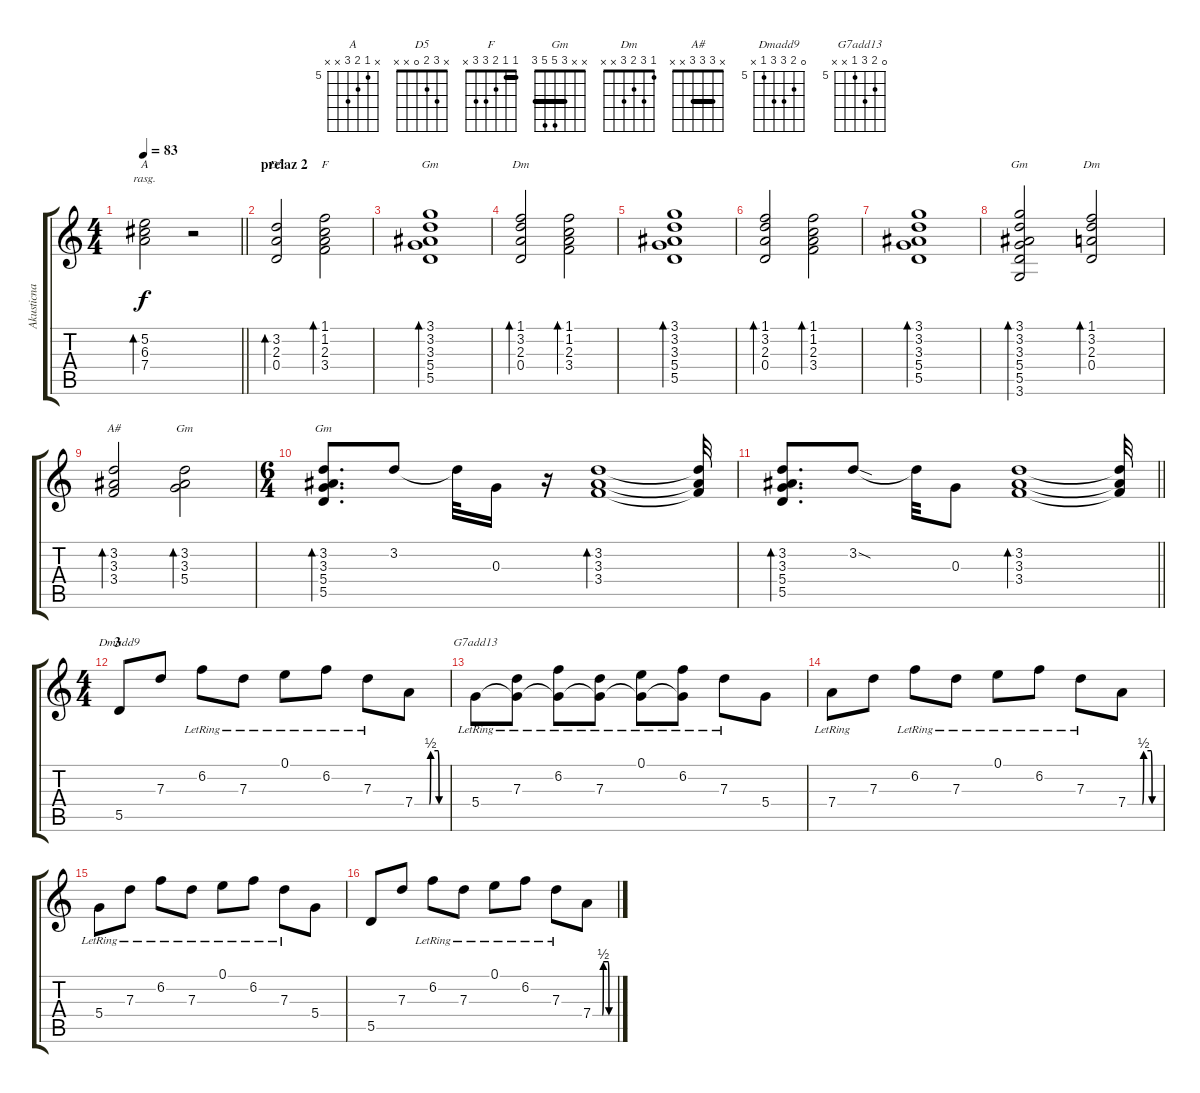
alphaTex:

\track ("Akusticna gitara" "Akusticna ") {instrument acousticguitarsteel}
\staff {score tabs}
\tuning (E4 B3 G3 D3 A2 E2) {hide}
\chord ("A" x 5 6 7 x x) {firstfret 5}
\chord ("D5" x 3 2 0 x x)
\chord ("F" 1 1 2 3 3 x) {barre 1}
\chord ("Gm" 3 3 3 5 5 x) {barre 3}
\chord ("Dm" 1 3 2 0 x x)
\chord ("Gm" 3 3 3 5 5 3) {firstfret 3 barre 3}
\chord ("Dm" 1 3 2 3 x x)
\chord ("A#" x 3 3 3 x x) {barre 3}
\chord ("Gm" 3 3 3 5 x x) {barre 3}
\chord ("Gm" x x 3 5 5 3) {barre 3}
\chord ("Dmadd9" 0 6 7 7 5 x) {firstfret 5}
\chord ("G7add13" 0 6 7 5 x x) {firstfret 5}
\ts (4 4)
\tempo 83
\clef g2
\barLineRight lightlight
\ks c
(5.2 6.3 7.4).2{bd 240 ch "A" rasg ii dy f} r.2 |
\section ("" "prelaz 2")
(3.2 2.3 0.4).2{bd 240 ch "D5"} (1.1 1.2 2.3 3.4).2{bd 120 ch "F"} |
(3.1 3.2 3.3 5.4 5.5).1{bd 120 ch "Gm"} |
(1.1 3.2 2.3 0.4).2{bd 120 ch "Dm"} (1.1 1.2 2.3 3.4).2{bd 120} |
(3.1 3.2 3.3 5.4 5.5).1{bd 120} |
(1.1 3.2 2.3 0.4).2{bd 120} (1.1 1.2 2.3 3.4).2{bd 120} |
(3.1 3.2 3.3 5.4 5.5).1{bd 120} |
(3.1 3.2 3.3 5.4 5.5 3.6).2{bd 120 ch "Gm"} (1.1 3.2 2.3 0.4).2{bd 120 ch "Dm"} |
(3.2 3.3 3.4).2{bd 120 ch "A#"} (3.2 3.3 5.4).2{bd 120 ch "Gm"} |
\ts (6 4)
(3.2 3.3 5.4 5.5).8{d bd 240 ch "Gm"} 3.2.8 3.2{t}.32 0.3.16 r.16 (3.2 3.3 3.4).1{bd 240} (3.2{t} 3.3{t} 3.4{t}).32 |
\barLineRight lightlight
(3.2 3.3 5.4 5.5).8{d bd 240} 3.2{sod}.8 3.2{t}.32 0.3.8 (3.2 3.3 3.4).1{bd 240} (3.2{t} 3.3{t} 3.4{t}).32 |
\ts (4 4)
\section ("" "3")
5.5.8{ch "Dmadd9" volume 12} 7.3.8 6.2{lr}.8 7.3{lr}.8 0.1{lr}.8 6.2{lr}.8 7.3{lr}.8 7.4{be (custom 0 0 28 0 30 2 44 2 46 0 60 0)}.8 |
5.4{lr}.8{ch "G7add13"} (7.3{lr} 5.4{t}).8 (6.2{lr} 5.4{t}).8 (7.3{lr} 5.4{t}).8 (0.1{lr} 5.4{t}).8 (6.2{lr} 5.4{t}).8 7.3{lr}.8 5.4.8 |
7.4{lr}.8 7.3.8 6.2{lr}.8 7.3{lr}.8 0.1{lr}.8 6.2{lr}.8 7.3{lr}.8 7.4{be (custom 0 0 28 0 30 2 44 2 46 0 60 0)}.8 |
5.4{lr}.8 7.3{lr}.8 6.2{lr}.8 7.3{lr}.8 0.1{lr}.8 6.2{lr}.8 7.3{lr}.8 5.4.8 |
5.5.8 7.3.8 6.2{lr}.8 7.3{lr}.8 0.1{lr}.8 6.2{lr}.8 7.3{lr}.8 7.4{be (custom 0 0 28 0 30 2 44 2 46 0 60 0)}.8
